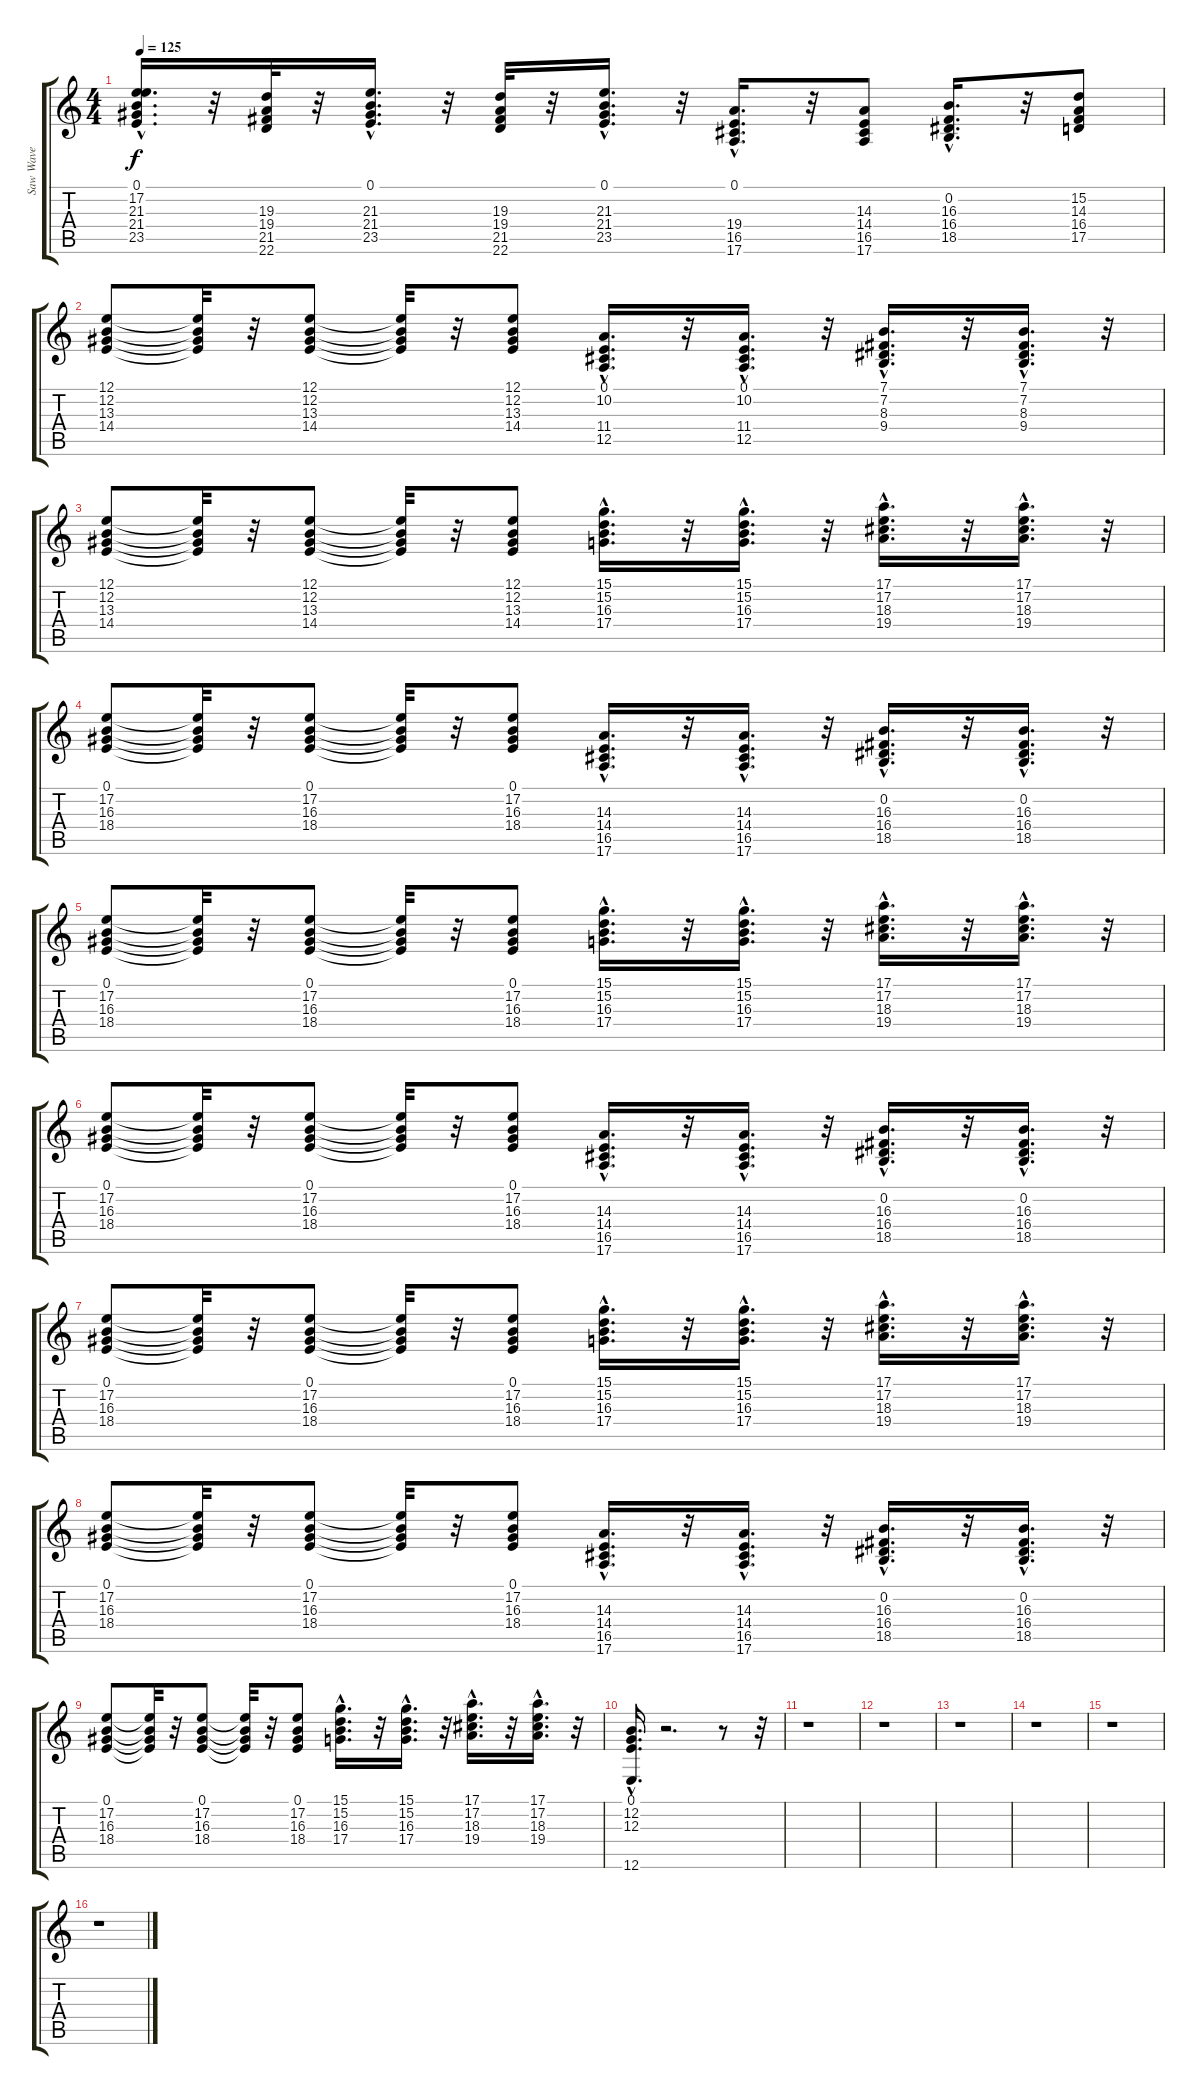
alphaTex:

\track ("Saw Wave" "Saw Wave") {instrument lead2sawtooth}
\staff {score tabs}
\tuning (E4 B3 G3 D3 A2 E2) {hide}
\ts (4 4)
\tempo 125
\clef g2
\ks c
(0.1{hac} 17.2{hac} 21.3{hac} 21.4{hac} 23.5{hac}).16{d dy f} r.32 (19.3 19.4 21.5 22.6).32 r.32 (0.1{hac} 21.3{hac} 21.4{hac} 23.5{hac}).16{d} r.32 (19.3 19.4 21.5 22.6).32 r.32 (0.1{hac} 21.3{hac} 21.4{hac} 23.5{hac}).16{d} r.32 (0.1{hac} 19.4{hac} 16.5{hac} 17.6{hac}).16{d} r.32 (14.3 14.4 16.5 17.6).8 (0.2{hac} 16.3{hac} 16.4{hac} 18.5{hac}).16{d} r.32 (15.2 14.3 16.4 17.5).8 |
(12.1 12.2 13.3 14.4).8 (12.1{t} 12.2{t} 13.3{t} 14.4{t}).32 r.32 (12.1 12.2 13.3 14.4).8 (12.1{t} 12.2{t} 13.3{t} 14.4{t}).32 r.32 (12.1 12.2 13.3 14.4).8 (0.1{hac} 10.2{hac} 11.4{hac} 12.5{hac}).16{d} r.32 (0.1{hac} 10.2{hac} 11.4{hac} 12.5{hac}).16{d} r.32 (7.1{hac} 7.2{hac} 8.3{hac} 9.4{hac}).16{d} r.32 (7.1{hac} 7.2{hac} 8.3{hac} 9.4{hac}).16{d} r.32 |
(12.1 12.2 13.3 14.4).8 (12.1{t} 12.2{t} 13.3{t} 14.4{t}).32 r.32 (12.1 12.2 13.3 14.4).8 (12.1{t} 12.2{t} 13.3{t} 14.4{t}).32 r.32 (12.1 12.2 13.3 14.4).8 (15.1{hac} 15.2{hac} 16.3{hac} 17.4{hac}).16{d} r.32 (15.1{hac} 15.2{hac} 16.3{hac} 17.4{hac}).16{d} r.32 (17.1{hac} 17.2{hac} 18.3{hac} 19.4{hac}).16{d} r.32 (17.1{hac} 17.2{hac} 18.3{hac} 19.4{hac}).16{d} r.32 |
(0.1 17.2 16.3 18.4).8 (0.1{t} 17.2{t} 16.3{t} 18.4{t}).32 r.32 (0.1 17.2 16.3 18.4).8 (0.1{t} 17.2{t} 16.3{t} 18.4{t}).32 r.32 (0.1 17.2 16.3 18.4).8 (14.3{hac} 14.4{hac} 16.5{hac} 17.6{hac}).16{d} r.32 (14.3{hac} 14.4{hac} 16.5{hac} 17.6{hac}).16{d} r.32 (0.2{hac} 16.3{hac} 16.4{hac} 18.5{hac}).16{d} r.32 (0.2{hac} 16.3{hac} 16.4{hac} 18.5{hac}).16{d} r.32 |
(0.1 17.2 16.3 18.4).8 (0.1{t} 17.2{t} 16.3{t} 18.4{t}).32 r.32 (0.1 17.2 16.3 18.4).8 (0.1{t} 17.2{t} 16.3{t} 18.4{t}).32 r.32 (0.1 17.2 16.3 18.4).8 (15.1{hac} 15.2{hac} 16.3{hac} 17.4{hac}).16{d} r.32 (15.1{hac} 15.2{hac} 16.3{hac} 17.4{hac}).16{d} r.32 (17.1{hac} 17.2{hac} 18.3{hac} 19.4{hac}).16{d} r.32 (17.1{hac} 17.2{hac} 18.3{hac} 19.4{hac}).16{d} r.32 |
(0.1 17.2 16.3 18.4).8 (0.1{t} 17.2{t} 16.3{t} 18.4{t}).32 r.32 (0.1 17.2 16.3 18.4).8 (0.1{t} 17.2{t} 16.3{t} 18.4{t}).32 r.32 (0.1 17.2 16.3 18.4).8 (14.3{hac} 14.4{hac} 16.5{hac} 17.6{hac}).16{d} r.32 (14.3{hac} 14.4{hac} 16.5{hac} 17.6{hac}).16{d} r.32 (0.2{hac} 16.3{hac} 16.4{hac} 18.5{hac}).16{d} r.32 (0.2{hac} 16.3{hac} 16.4{hac} 18.5{hac}).16{d} r.32 |
(0.1 17.2 16.3 18.4).8 (0.1{t} 17.2{t} 16.3{t} 18.4{t}).32 r.32 (0.1 17.2 16.3 18.4).8 (0.1{t} 17.2{t} 16.3{t} 18.4{t}).32 r.32 (0.1 17.2 16.3 18.4).8 (15.1{hac} 15.2{hac} 16.3{hac} 17.4{hac}).16{d} r.32 (15.1{hac} 15.2{hac} 16.3{hac} 17.4{hac}).16{d} r.32 (17.1{hac} 17.2{hac} 18.3{hac} 19.4{hac}).16{d} r.32 (17.1{hac} 17.2{hac} 18.3{hac} 19.4{hac}).16{d} r.32 |
(0.1 17.2 16.3 18.4).8 (0.1{t} 17.2{t} 16.3{t} 18.4{t}).32 r.32 (0.1 17.2 16.3 18.4).8 (0.1{t} 17.2{t} 16.3{t} 18.4{t}).32 r.32 (0.1 17.2 16.3 18.4).8 (14.3{hac} 14.4{hac} 16.5{hac} 17.6{hac}).16{d} r.32 (14.3{hac} 14.4{hac} 16.5{hac} 17.6{hac}).16{d} r.32 (0.2{hac} 16.3{hac} 16.4{hac} 18.5{hac}).16{d} r.32 (0.2{hac} 16.3{hac} 16.4{hac} 18.5{hac}).16{d} r.32 |
(0.1 17.2 16.3 18.4).8 (0.1{t} 17.2{t} 16.3{t} 18.4{t}).32 r.32 (0.1 17.2 16.3 18.4).8 (0.1{t} 17.2{t} 16.3{t} 18.4{t}).32 r.32 (0.1 17.2 16.3 18.4).8 (15.1{hac} 15.2{hac} 16.3{hac} 17.4{hac}).16{d} r.32 (15.1{hac} 15.2{hac} 16.3{hac} 17.4{hac}).16{d} r.32 (17.1{hac} 17.2{hac} 18.3{hac} 19.4{hac}).16{d} r.32 (17.1{hac} 17.2{hac} 18.3{hac} 19.4{hac}).16{d} r.32 |
(0.1{hac} 12.2{hac} 12.3{hac} 12.6{hac}).16{d} r.2{d} r.8 r.32 |
r.1 |
r.1 |
r.1 |
r.1 |
r.1 |
r.1
